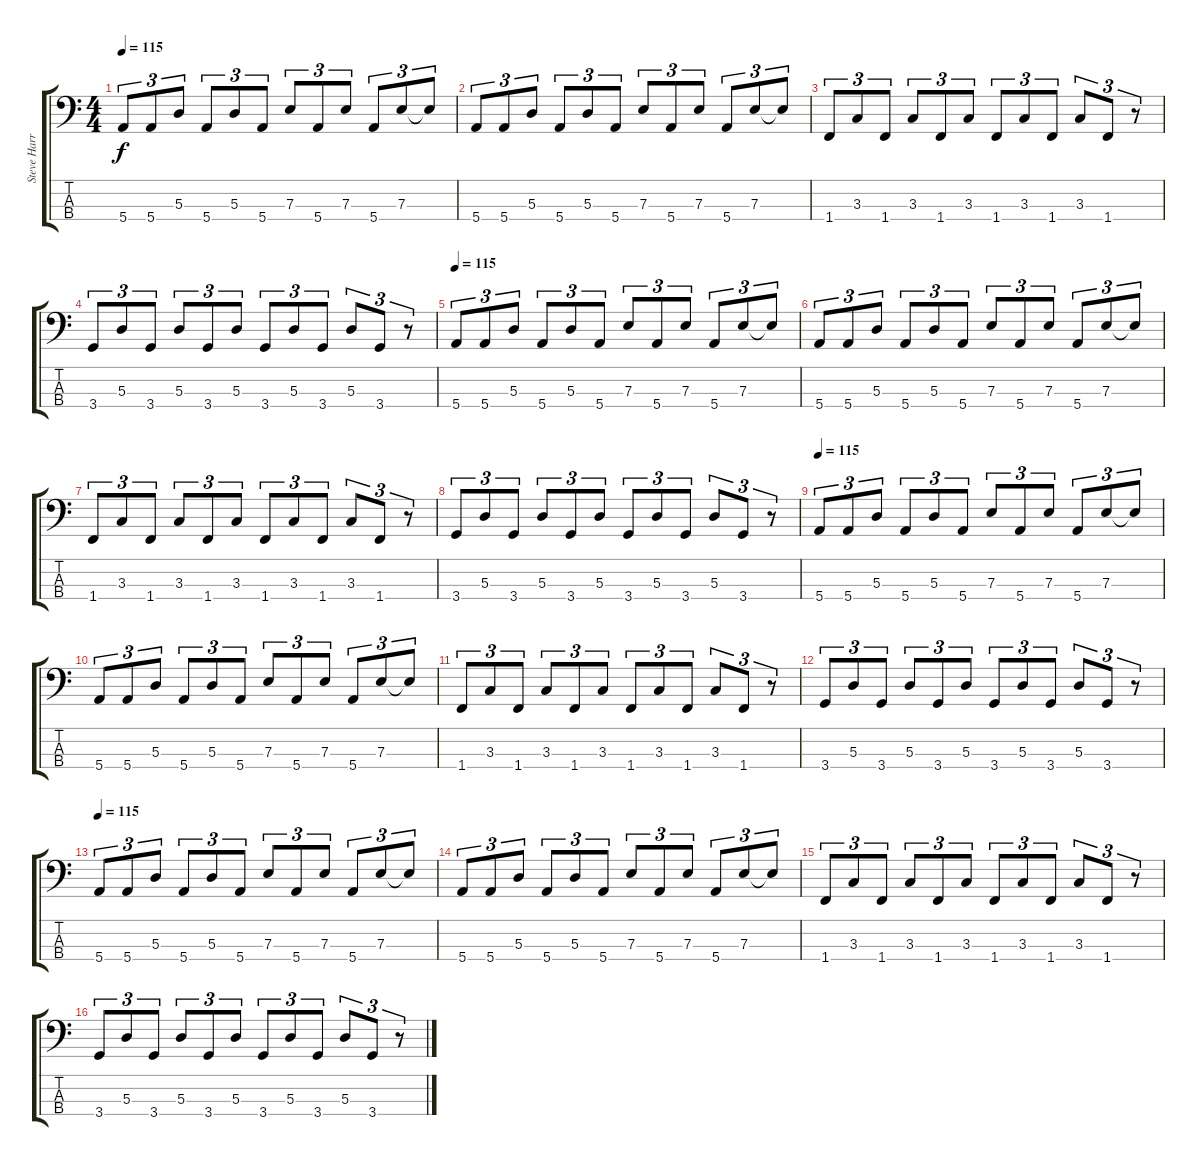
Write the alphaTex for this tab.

\track ("Steve Harris" "Steve Harr") {instrument acousticbass}
\staff {score tabs}
\tuning (G2 D2 A1 E1) {hide}
\ts (4 4)
\tempo 115
\clef f4
\ks c
5.4.8{tu (3 2) dy f} 5.4.8{tu (3 2)} 5.3.8{tu (3 2)} 5.4.8{tu (3 2)} 5.3.8{tu (3 2)} 5.4.8{tu (3 2)} 7.3.8{tu (3 2)} 5.4.8{tu (3 2)} 7.3.8{tu (3 2)} 5.4.8{tu (3 2)} 7.3.8{tu (3 2)} 7.3{t}.8{tu (3 2)} |
5.4.8{tu (3 2)} 5.4.8{tu (3 2)} 5.3.8{tu (3 2)} 5.4.8{tu (3 2)} 5.3.8{tu (3 2)} 5.4.8{tu (3 2)} 7.3.8{tu (3 2)} 5.4.8{tu (3 2)} 7.3.8{tu (3 2)} 5.4.8{tu (3 2)} 7.3.8{tu (3 2)} 7.3{t}.8{tu (3 2)} |
1.4.8{tu (3 2)} 3.3.8{tu (3 2)} 1.4.8{tu (3 2)} 3.3.8{tu (3 2)} 1.4.8{tu (3 2)} 3.3.8{tu (3 2)} 1.4.8{tu (3 2)} 3.3.8{tu (3 2)} 1.4.8{tu (3 2)} 3.3.8{tu (3 2)} 1.4.8{tu (3 2)} r.8{tu (3 2)} |
3.4.8{tu (3 2)} 5.3.8{tu (3 2)} 3.4.8{tu (3 2)} 5.3.8{tu (3 2)} 3.4.8{tu (3 2)} 5.3.8{tu (3 2)} 3.4.8{tu (3 2)} 5.3.8{tu (3 2)} 3.4.8{tu (3 2)} 5.3.8{tu (3 2)} 3.4.8{tu (3 2)} r.8{tu (3 2)} |
\tempo 115
5.4.8{tu (3 2)} 5.4.8{tu (3 2)} 5.3.8{tu (3 2)} 5.4.8{tu (3 2)} 5.3.8{tu (3 2)} 5.4.8{tu (3 2)} 7.3.8{tu (3 2)} 5.4.8{tu (3 2)} 7.3.8{tu (3 2)} 5.4.8{tu (3 2)} 7.3.8{tu (3 2)} 7.3{t}.8{tu (3 2)} |
5.4.8{tu (3 2)} 5.4.8{tu (3 2)} 5.3.8{tu (3 2)} 5.4.8{tu (3 2)} 5.3.8{tu (3 2)} 5.4.8{tu (3 2)} 7.3.8{tu (3 2)} 5.4.8{tu (3 2)} 7.3.8{tu (3 2)} 5.4.8{tu (3 2)} 7.3.8{tu (3 2)} 7.3{t}.8{tu (3 2)} |
1.4.8{tu (3 2)} 3.3.8{tu (3 2)} 1.4.8{tu (3 2)} 3.3.8{tu (3 2)} 1.4.8{tu (3 2)} 3.3.8{tu (3 2)} 1.4.8{tu (3 2)} 3.3.8{tu (3 2)} 1.4.8{tu (3 2)} 3.3.8{tu (3 2)} 1.4.8{tu (3 2)} r.8{tu (3 2)} |
3.4.8{tu (3 2)} 5.3.8{tu (3 2)} 3.4.8{tu (3 2)} 5.3.8{tu (3 2)} 3.4.8{tu (3 2)} 5.3.8{tu (3 2)} 3.4.8{tu (3 2)} 5.3.8{tu (3 2)} 3.4.8{tu (3 2)} 5.3.8{tu (3 2)} 3.4.8{tu (3 2)} r.8{tu (3 2)} |
\tempo 115
5.4.8{tu (3 2)} 5.4.8{tu (3 2)} 5.3.8{tu (3 2)} 5.4.8{tu (3 2)} 5.3.8{tu (3 2)} 5.4.8{tu (3 2)} 7.3.8{tu (3 2)} 5.4.8{tu (3 2)} 7.3.8{tu (3 2)} 5.4.8{tu (3 2)} 7.3.8{tu (3 2)} 7.3{t}.8{tu (3 2)} |
5.4.8{tu (3 2)} 5.4.8{tu (3 2)} 5.3.8{tu (3 2)} 5.4.8{tu (3 2)} 5.3.8{tu (3 2)} 5.4.8{tu (3 2)} 7.3.8{tu (3 2)} 5.4.8{tu (3 2)} 7.3.8{tu (3 2)} 5.4.8{tu (3 2)} 7.3.8{tu (3 2)} 7.3{t}.8{tu (3 2)} |
1.4.8{tu (3 2)} 3.3.8{tu (3 2)} 1.4.8{tu (3 2)} 3.3.8{tu (3 2)} 1.4.8{tu (3 2)} 3.3.8{tu (3 2)} 1.4.8{tu (3 2)} 3.3.8{tu (3 2)} 1.4.8{tu (3 2)} 3.3.8{tu (3 2)} 1.4.8{tu (3 2)} r.8{tu (3 2)} |
3.4.8{tu (3 2)} 5.3.8{tu (3 2)} 3.4.8{tu (3 2)} 5.3.8{tu (3 2)} 3.4.8{tu (3 2)} 5.3.8{tu (3 2)} 3.4.8{tu (3 2)} 5.3.8{tu (3 2)} 3.4.8{tu (3 2)} 5.3.8{tu (3 2)} 3.4.8{tu (3 2)} r.8{tu (3 2)} |
\tempo 115
5.4.8{tu (3 2)} 5.4.8{tu (3 2)} 5.3.8{tu (3 2)} 5.4.8{tu (3 2)} 5.3.8{tu (3 2)} 5.4.8{tu (3 2)} 7.3.8{tu (3 2)} 5.4.8{tu (3 2)} 7.3.8{tu (3 2)} 5.4.8{tu (3 2)} 7.3.8{tu (3 2)} 7.3{t}.8{tu (3 2)} |
5.4.8{tu (3 2)} 5.4.8{tu (3 2)} 5.3.8{tu (3 2)} 5.4.8{tu (3 2)} 5.3.8{tu (3 2)} 5.4.8{tu (3 2)} 7.3.8{tu (3 2)} 5.4.8{tu (3 2)} 7.3.8{tu (3 2)} 5.4.8{tu (3 2)} 7.3.8{tu (3 2)} 7.3{t}.8{tu (3 2)} |
1.4.8{tu (3 2)} 3.3.8{tu (3 2)} 1.4.8{tu (3 2)} 3.3.8{tu (3 2)} 1.4.8{tu (3 2)} 3.3.8{tu (3 2)} 1.4.8{tu (3 2)} 3.3.8{tu (3 2)} 1.4.8{tu (3 2)} 3.3.8{tu (3 2)} 1.4.8{tu (3 2)} r.8{tu (3 2)} |
3.4.8{tu (3 2)} 5.3.8{tu (3 2)} 3.4.8{tu (3 2)} 5.3.8{tu (3 2)} 3.4.8{tu (3 2)} 5.3.8{tu (3 2)} 3.4.8{tu (3 2)} 5.3.8{tu (3 2)} 3.4.8{tu (3 2)} 5.3.8{tu (3 2)} 3.4.8{tu (3 2)} r.8{tu (3 2)}
